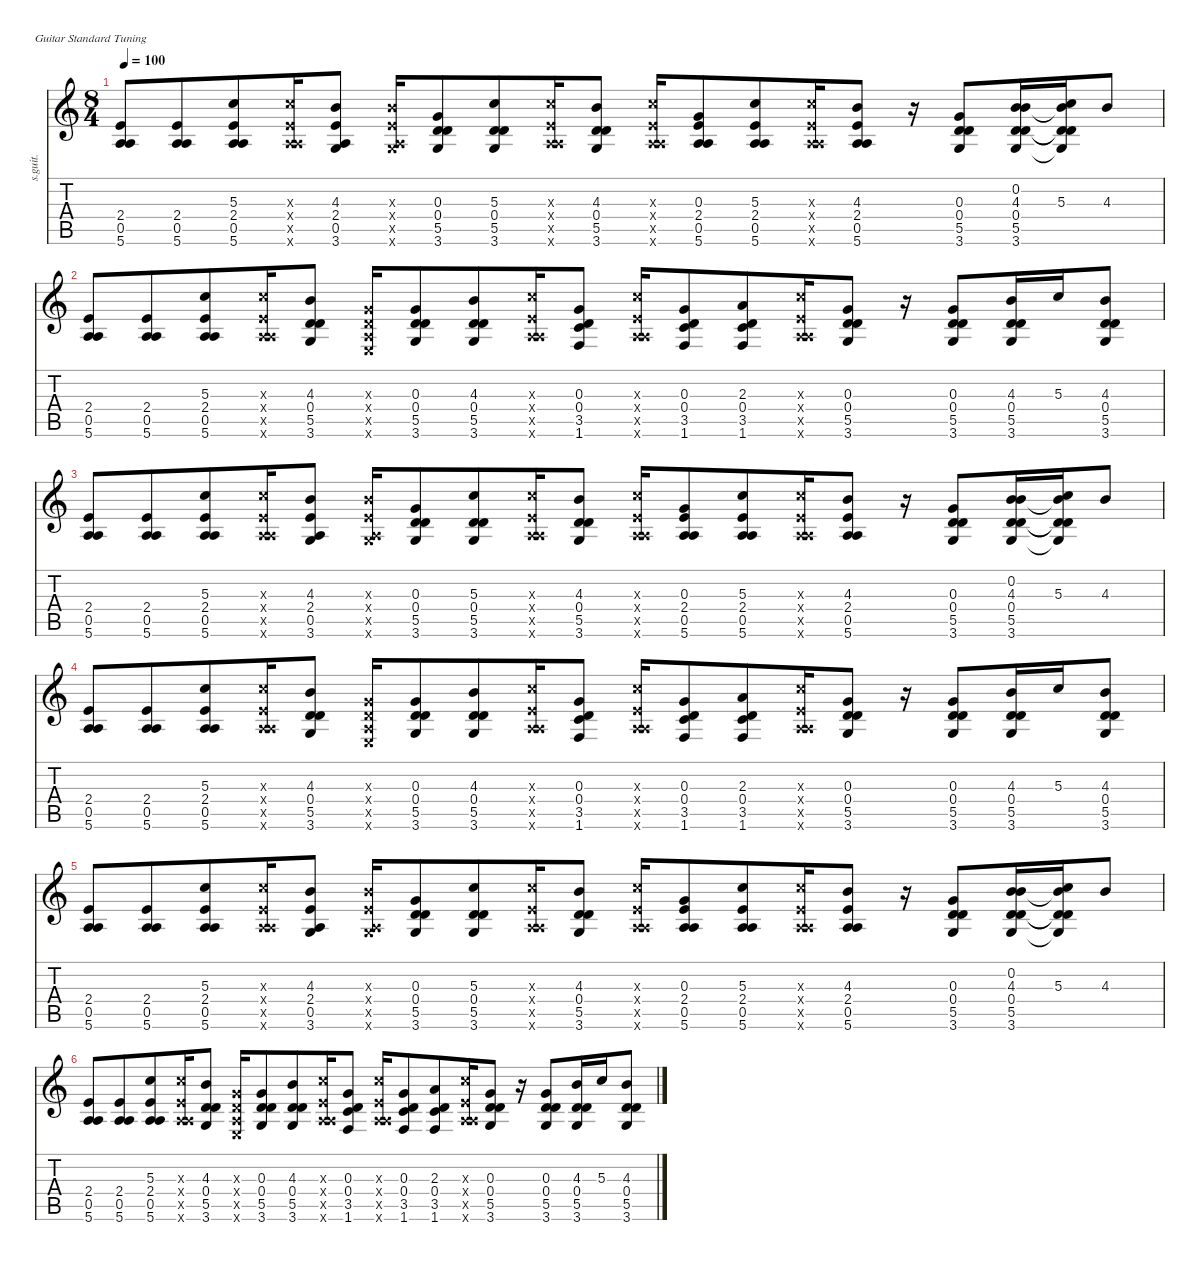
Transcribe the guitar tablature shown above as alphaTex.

\defaultSystemsLayout 4
\hideDynamics
\bracketExtendMode nobrackets
\otherSystemsTrackNameOrientation horizontal
\track ("Steel Guitar" "s.guit.") {instrument acousticguitarsteel}
\staff {score tabs}
\tuning (E4 B3 G3 D3 A2 E2)
\ts (8 4)
\beaming (8 4 4 4 4)
\tempo 100
\clef g2
\ks c
(5.6 2.4 0.5).8{dy mf instrument acousticguitarsteel beam Up} (5.6 2.4 0.5).8{beam Up} (5.3 2.4 5.6 0.5).8{beam Up} (5.3{x} 2.4{x} 5.6{x} 0.5{x}).16{beam Up} (4.3 2.4 3.6 0.5).8{beam Up} (0.5{x} 3.6{x} 2.4{x} 4.3{x}).16{beam Up} (0.3 0.4 3.6 5.5).8{beam Up} (5.3 0.4 3.6 5.5).8{beam Up} (5.3{x} 2.4{x} 5.6{x} 0.5{x}).16{beam Up} (4.3 0.4 5.5 3.6).8{beam Up} (5.3{x} 2.4{x} 5.6{x} 0.5{x}).16{beam Up} (0.3 2.4 5.6 0.5).8{beam Up} (5.3 2.4 0.5 5.6).8{beam Up} (5.3{x} 2.4{x} 5.6{x} 0.5{x}).16{beam Up} (4.3 2.4 5.6 0.5).8{beam Up} r.16{beam Up} (0.3 0.4 3.6 5.5).8{beam Up} (4.3 0.4 3.6 5.5 0.2).16{beam Up} (5.3 5.5{t} 3.6{t} 0.4{t} 0.2{t}).16{beam Up} 4.3.8{beam Up} |
(5.6 2.4 0.5).8{beam Up} (5.6 2.4 0.5).8{beam Up} (5.3 2.4 5.6 0.5).8{beam Up} (5.3{x} 2.4{x} 5.6{x} 0.5{x}).16{beam Up} (4.3 0.4 3.6 5.5).8{beam Up} (0.3{x} 0.4{x} 0.5{x} 0.6{x}).16{beam Up} (0.3 0.4 3.6 5.5).8{beam Up} (4.3 0.4 3.6 5.5).8{beam Up} (5.3{x} 2.4{x} 5.6{x} 0.5{x}).16{beam Up} (0.3 0.4 3.5 1.6).8{beam Up} (5.3{x} 2.4{x} 5.6{x} 0.5{x}).16{beam Up} (0.3 0.4 1.6 3.5).8{beam Up} (2.3 0.4 3.5 1.6).8{beam Up} (5.3{x} 2.4{x} 5.6{x} 0.5{x}).16{beam Up} (0.3 0.4 3.6 5.5).8{beam Up} r.16{beam Up} (0.3 0.4 3.6 5.5).8{beam Up} (4.3 0.4 3.6 5.5).16{beam Up} 5.3.16{beam Up} (4.3 0.4 5.5 3.6).8{beam Up} |
(5.6 2.4 0.5).8{beam Up} (5.6 2.4 0.5).8{beam Up} (5.3 2.4 5.6 0.5).8{beam Up} (5.3{x} 2.4{x} 5.6{x} 0.5{x}).16{beam Up} (4.3 2.4 3.6 0.5).8{beam Up} (0.5{x} 3.6{x} 2.4{x} 4.3{x}).16{beam Up} (0.3 0.4 3.6 5.5).8{beam Up} (5.3 0.4 3.6 5.5).8{beam Up} (5.3{x} 2.4{x} 5.6{x} 0.5{x}).16{beam Up} (4.3 0.4 5.5 3.6).8{beam Up} (5.3{x} 2.4{x} 5.6{x} 0.5{x}).16{beam Up} (0.3 2.4 5.6 0.5).8{beam Up} (5.3 2.4 0.5 5.6).8{beam Up} (5.3{x} 2.4{x} 5.6{x} 0.5{x}).16{beam Up} (4.3 2.4 5.6 0.5).8{beam Up} r.16{beam Up} (0.3 0.4 3.6 5.5).8{beam Up} (4.3 0.4 3.6 5.5 0.2).16{beam Up} (5.3 5.5{t} 3.6{t} 0.4{t} 0.2{t}).16{beam Up} 4.3.8{beam Up} |
(5.6 2.4 0.5).8{beam Up} (5.6 2.4 0.5).8{beam Up} (5.3 2.4 5.6 0.5).8{beam Up} (5.3{x} 2.4{x} 5.6{x} 0.5{x}).16{beam Up} (4.3 0.4 3.6 5.5).8{beam Up} (0.3{x} 0.4{x} 0.5{x} 0.6{x}).16{beam Up} (0.3 0.4 3.6 5.5).8{beam Up} (4.3 0.4 3.6 5.5).8{beam Up} (5.3{x} 2.4{x} 5.6{x} 0.5{x}).16{beam Up} (0.3 0.4 3.5 1.6).8{beam Up} (5.3{x} 2.4{x} 5.6{x} 0.5{x}).16{beam Up} (0.3 0.4 1.6 3.5).8{beam Up} (2.3 0.4 3.5 1.6).8{beam Up} (5.3{x} 2.4{x} 5.6{x} 0.5{x}).16{beam Up} (0.3 0.4 3.6 5.5).8{beam Up} r.16{beam Up} (0.3 0.4 3.6 5.5).8{beam Up} (4.3 0.4 3.6 5.5).16{beam Up} 5.3.16{beam Up} (4.3 0.4 5.5 3.6).8{beam Up} |
(5.6 2.4 0.5).8{beam Up} (5.6 2.4 0.5).8{beam Up} (5.3 2.4 5.6 0.5).8{beam Up} (5.3{x} 2.4{x} 5.6{x} 0.5{x}).16{beam Up} (4.3 2.4 3.6 0.5).8{beam Up} (0.5{x} 3.6{x} 2.4{x} 4.3{x}).16{beam Up} (0.3 0.4 3.6 5.5).8{beam Up} (5.3 0.4 3.6 5.5).8{beam Up} (5.3{x} 2.4{x} 5.6{x} 0.5{x}).16{beam Up} (4.3 0.4 5.5 3.6).8{beam Up} (5.3{x} 2.4{x} 5.6{x} 0.5{x}).16{beam Up} (0.3 2.4 5.6 0.5).8{beam Up} (5.3 2.4 0.5 5.6).8{beam Up} (5.3{x} 2.4{x} 5.6{x} 0.5{x}).16{beam Up} (4.3 2.4 5.6 0.5).8{beam Up} r.16{beam Up} (0.3 0.4 3.6 5.5).8{beam Up} (4.3 0.4 3.6 5.5 0.2).16{beam Up} (5.3 5.5{t} 3.6{t} 0.4{t} 0.2{t}).16{beam Up} 4.3.8{beam Up} |
(5.6 2.4 0.5).8{beam Up} (5.6 2.4 0.5).8{beam Up} (5.3 2.4 5.6 0.5).8{beam Up} (5.3{x} 2.4{x} 5.6{x} 0.5{x}).16{beam Up} (4.3 0.4 3.6 5.5).8{beam Up} (0.3{x} 0.4{x} 0.5{x} 0.6{x}).16{beam Up} (0.3 0.4 3.6 5.5).8{beam Up} (4.3 0.4 3.6 5.5).8{beam Up} (5.3{x} 2.4{x} 5.6{x} 0.5{x}).16{beam Up} (0.3 0.4 3.5 1.6).8{beam Up} (5.3{x} 2.4{x} 5.6{x} 0.5{x}).16{beam Up} (0.3 0.4 1.6 3.5).8{beam Up} (2.3 0.4 3.5 1.6).8{beam Up} (5.3{x} 2.4{x} 5.6{x} 0.5{x}).16{beam Up} (0.3 0.4 3.6 5.5).8{beam Up} r.16{beam Up} (0.3 0.4 3.6 5.5).8{beam Up} (4.3 0.4 3.6 5.5).16{beam Up} 5.3.16{beam Up} (4.3 0.4 5.5 3.6).8{beam Up}
